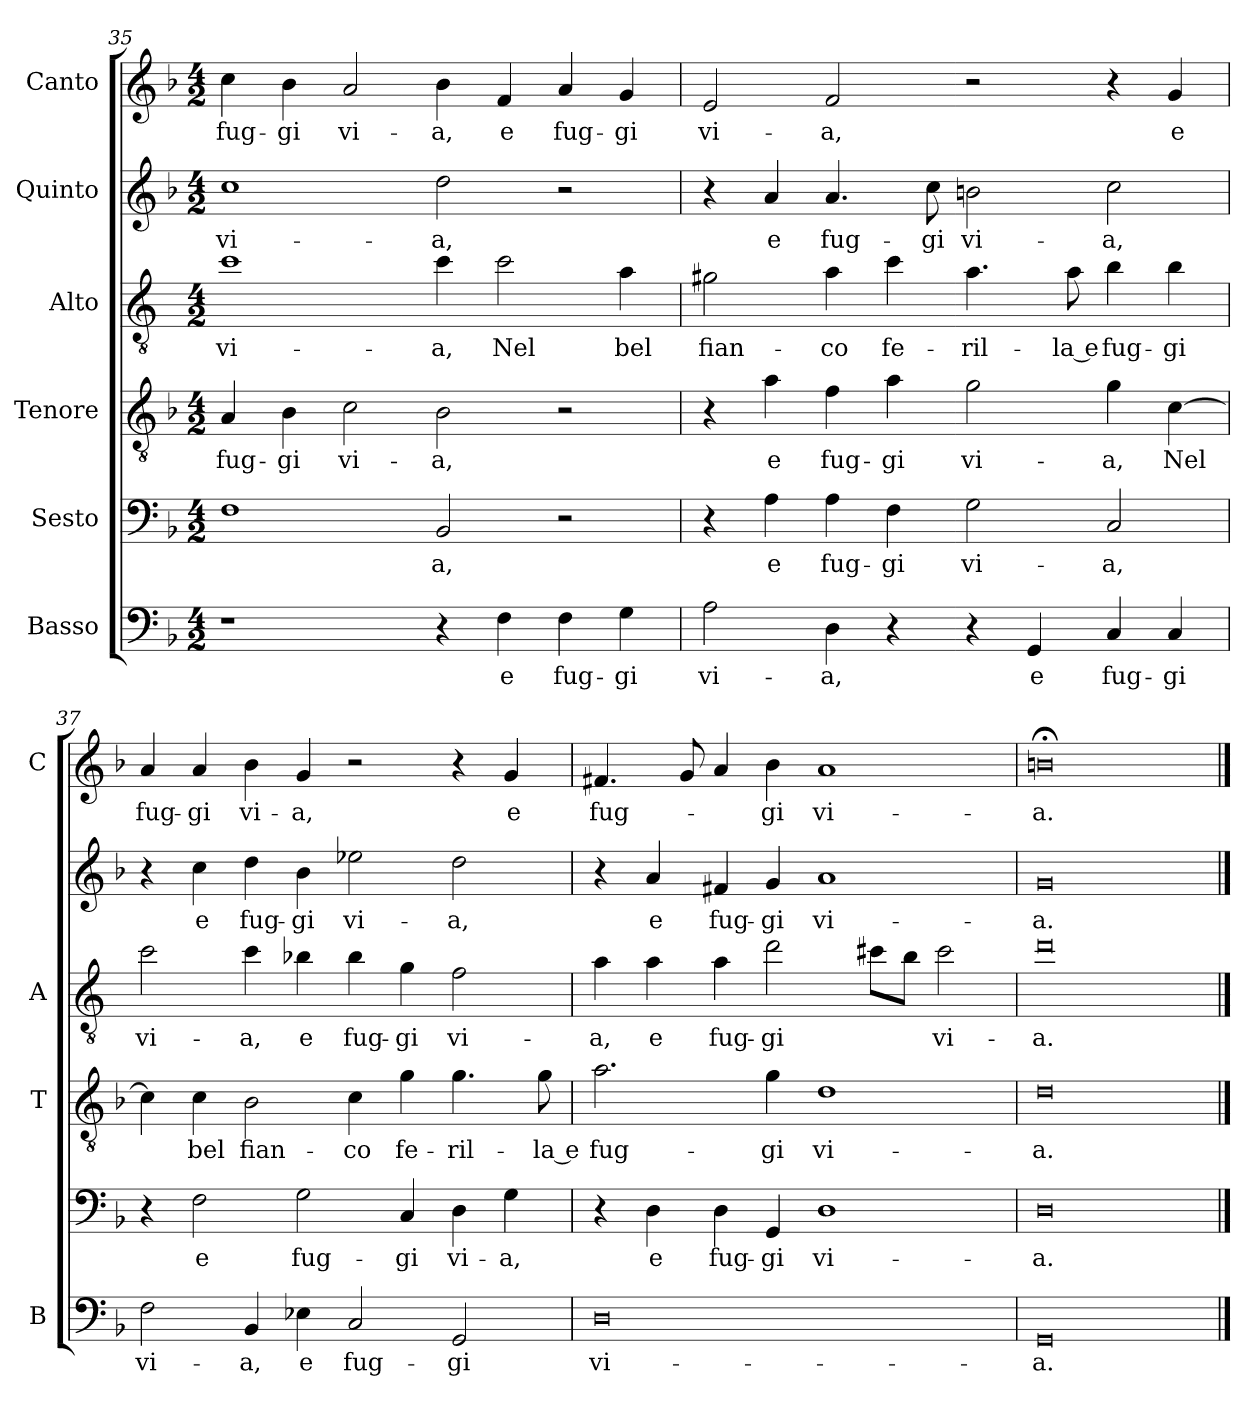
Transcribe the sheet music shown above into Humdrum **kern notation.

**kern	**text	**kern	**text	**kern	**text	**kern	**text	**kern	**text	**kern	**text
*part6	*part6	*part5	*part5	*part4	*part4	*part3	*part3	*part2	*part2	*part1	*part1
*staff6	*staff6	*staff5	*staff5	*staff4	*staff4	*staff3	*staff3	*staff2	*staff2	*staff1	*staff1
*I"Basso	*	*I"Sesto	*	*I"Tenore	*	*I"Alto	*	*I"Quinto	*	*I"Canto	*
*I'B	*	*	*	*I'T	*	*I'A	*	*	*	*I'C	*
*clefF4	*	*clefF4	*	*clefGv2	*	*clefGv2	*	*clefG2	*	*clefG2	*
*	*	*	*	*	*	*ITrd4c7	*	*	*	*	*
*k[b-]	*	*k[b-]	*	*k[b-]	*	*k[b-]	*	*k[b-]	*	*k[b-]	*
*F:	*	*F:	*	*F:	*	*F:	*	*F:	*	*F:	*
*M4/2	*	*M4/2	*	*M4/2	*	*M4/2	*	*M4/2	*	*M4/2	*
=35	=35	=35	=35	=35	=35	=35	=35	=35	=35	=35	=35
!	!	!	!	!	!LO:LY:b	!	!LO:LY:b	!	!LO:LY:b	!	!LO:LY:b
1r	.	1F	.	4A/	fug-	1f	vi-	1cc	vi-	4cc\	fug-
!	!	!	!	!	!LO:LY:b	!	!	!	!	!	!LO:LY:b
.	.	.	.	4B-\	-gi	.	.	.	.	4b-\	-gi
!	!	!	!	!	!LO:LY:b	!	!	!	!	!	!LO:LY:b
.	.	.	.	2c\	vi-	.	.	.	.	2a/	vi-
!	!	!	!LO:LY:b	!	!LO:LY:b	!	!LO:LY:b	!	!LO:LY:b	!	!LO:LY:b
4r	.	2BB-/	-a,	2B-\	-a,	4f\	-a,	2dd\	-a,	4b-\	-a,
!	!LO:LY:b	!	!	!	!	!	!LO:LY:b	!	!	!	!LO:LY:b
4F\	e	.	.	.	.	2f\	Nel	.	.	4f/	e
!	!LO:LY:b	!	!	!	!	!	!	!	!	!	!LO:LY:b
4F\	fug-	2r	.	2r	.	.	.	2r	.	4a/	fug-
!	!LO:LY:b	!	!	!	!	!	!LO:LY:b	!	!	!	!LO:LY:b
4G\	-gi	.	.	.	.	4d\	bel	.	.	4g/	-gi
!!LO:PB:g=z
=36	=36	=36	=36	=36	=36	=36	=36	=36	=36	=36	=36
!	!LO:LY:b	!	!	!	!	!	!LO:LY:b	!	!	!	!LO:LY:b
2A\	vi-	4r	.	4r	.	2c#X\	fian-	4r	.	2e/	vi-
!	!	!	!LO:LY:b	!	!LO:LY:b	!	!	!	!LO:LY:b	!	!
.	.	4A\	e	4a\	e	.	.	4a/	e	.	.
!	!LO:LY:b	!	!LO:LY:b	!	!LO:LY:b	!	!LO:LY:b	!	!LO:LY:b	!	!LO:LY:b
4D\	-a,	4A\	fug-	4f\	fug-	4d\	-co	4.a/	fug-	2f/	-a,
!	!	!	!LO:LY:b	!	!LO:LY:b	!	!LO:LY:b	!	!	!	!
4r	.	4F\	-gi	4a\	-gi	4f\	fe-	.	.	.	.
!	!	!	!	!	!	!	!	!	!LO:LY:b	!	!
.	.	.	.	.	.	.	.	8cc\	-gi	.	.
!	!	!	!LO:LY:b	!	!LO:LY:b	!	!LO:LY:b	!	!LO:LY:b	!	!
4r	.	2G\	vi-	2g\	vi-	4.d\	-ril-	2bn\	vi-	2r	.
!	!LO:LY:b	!	!	!	!	!	!	!	!	!	!
4GG/	e	.	.	.	.	.	.	.	.	.	.
!	!	!	!	!	!	!	!LO:LY:b	!	!	!	!
.	.	.	.	.	.	8d\	-la e	.	.	.	.
!	!LO:LY:b	!	!LO:LY:b	!	!LO:LY:b	!	!LO:LY:b	!	!LO:LY:b	!	!
4C/	fug-	2C/	-a,	4g\	-a,	4e\	fug-	2cc\	-a,	4r	.
!	!LO:LY:b	!	!	!	!LO:LY:b	!	!LO:LY:b	!	!	!	!LO:LY:b
4C/	-gi	.	.	[4c\	Nel	4e\	-gi	.	.	4g/	e
=37	=37	=37	=37	=37	=37	=37	=37	=37	=37	=37	=37
!	!LO:LY:b	!	!	!	!	!	!LO:LY:b	!	!	!	!LO:LY:b
2F\	vi-	4r	.	4c\]	.	2f\	vi-	4r	.	4a/	fug-
!	!	!	!LO:LY:b	!	!LO:LY:b	!	!	!	!LO:LY:b	!	!LO:LY:b
.	.	2F\	e	4c\	bel	.	.	4cc\	e	4a/	-gi
!	!LO:LY:b	!	!	!	!LO:LY:b	!	!LO:LY:b	!	!LO:LY:b	!	!LO:LY:b
4BB-/	-a,	.	.	2B-\	fian-	4f\	-a,	4dd\	fug-	4b-\	vi-
!	!LO:LY:b	!	!LO:LY:b	!	!	!	!LO:LY:b	!	!LO:LY:b	!	!LO:LY:b
4E-X\	e	2G\	fug-	.	.	4e-X\	e	4b-\	-gi	4g/	-a,
!	!LO:LY:b	!	!	!	!LO:LY:b	!	!LO:LY:b	!	!LO:LY:b	!	!
2C/	fug-	.	.	4c\	-co	4e-\	fug-	2ee-X\	vi-	2r	.
!	!	!	!LO:LY:b	!	!LO:LY:b	!	!LO:LY:b	!	!	!	!
.	.	4C/	-gi	4g\	fe-	4c\	-gi	.	.	.	.
!	!LO:LY:b	!	!LO:LY:b	!	!LO:LY:b	!	!LO:LY:b	!	!LO:LY:b	!	!
2GG/	-gi	4D\	vi-	4.g\	-ril-	2B-\	vi-	2dd\	-a,	4r	.
!	!	!	!LO:LY:b	!	!	!	!	!	!	!	!LO:LY:b
.	.	4G\	-a,	.	.	.	.	.	.	4g/	e
!	!	!	!	!	!LO:LY:b	!	!	!	!	!	!
.	.	.	.	8g\	-la e	.	.	.	.	.	.
=38	=38	=38	=38	=38	=38	=38	=38	=38	=38	=38	=38
!	!LO:LY:b	!	!	!	!LO:LY:b	!	!LO:LY:b	!	!	!	!LO:LY:b
0D	vi-	4r	.	2.a\	fug-	4d\	-a,	4r	.	4.f#X/	fug-
!	!	!	!LO:LY:b	!	!	!	!LO:LY:b	!	!LO:LY:b	!	!
.	.	4D\	e	.	.	4d\	e	4a/	e	.	.
.	.	.	.	.	.	.	.	.	.	8g/	.
!	!	!	!LO:LY:b	!	!	!	!LO:LY:b	!	!LO:LY:b	!	!
.	.	4D\	fug-	.	.	4d\	fug-	4f#X/	fug-	4a/	.
!	!	!	!LO:LY:b	!	!LO:LY:b	!	!LO:LY:b	!	!LO:LY:b	!	!LO:LY:b
.	.	4GG/	-gi	4g\	-gi	2g\	-gi	4g/	-gi	4b-\	-gi
!	!	!	!LO:LY:b	!	!LO:LY:b	!	!	!	!LO:LY:b	!	!LO:LY:b
.	.	1D	vi-	1d	vi-	.	.	1a	vi-	1a	vi-
.	.	.	.	.	.	8f#X\L	.	.	.	.	.
.	.	.	.	.	.	8e\J	.	.	.	.	.
!	!	!	!	!	!	!	!LO:LY:b	!	!	!	!
.	.	.	.	.	.	2f#\	vi-	.	.	.	.
=39	=39	=39	=39	=39	=39	=39	=39	=39	=39	=39	=39
!	!LO:LY:b	!	!LO:LY:b	!	!LO:LY:b	!	!LO:LY:b	!	!LO:LY:b	!	!LO:LY:b
0GG	-a.	0D	-a.	0d	-a.	0g	-a.	0g	-a.	0bn;<	-a.
==	==	==	==	==	==	==	==	==	==	==	==
*-	*-	*-	*-	*-	*-	*-	*-	*-	*-	*-	*-
